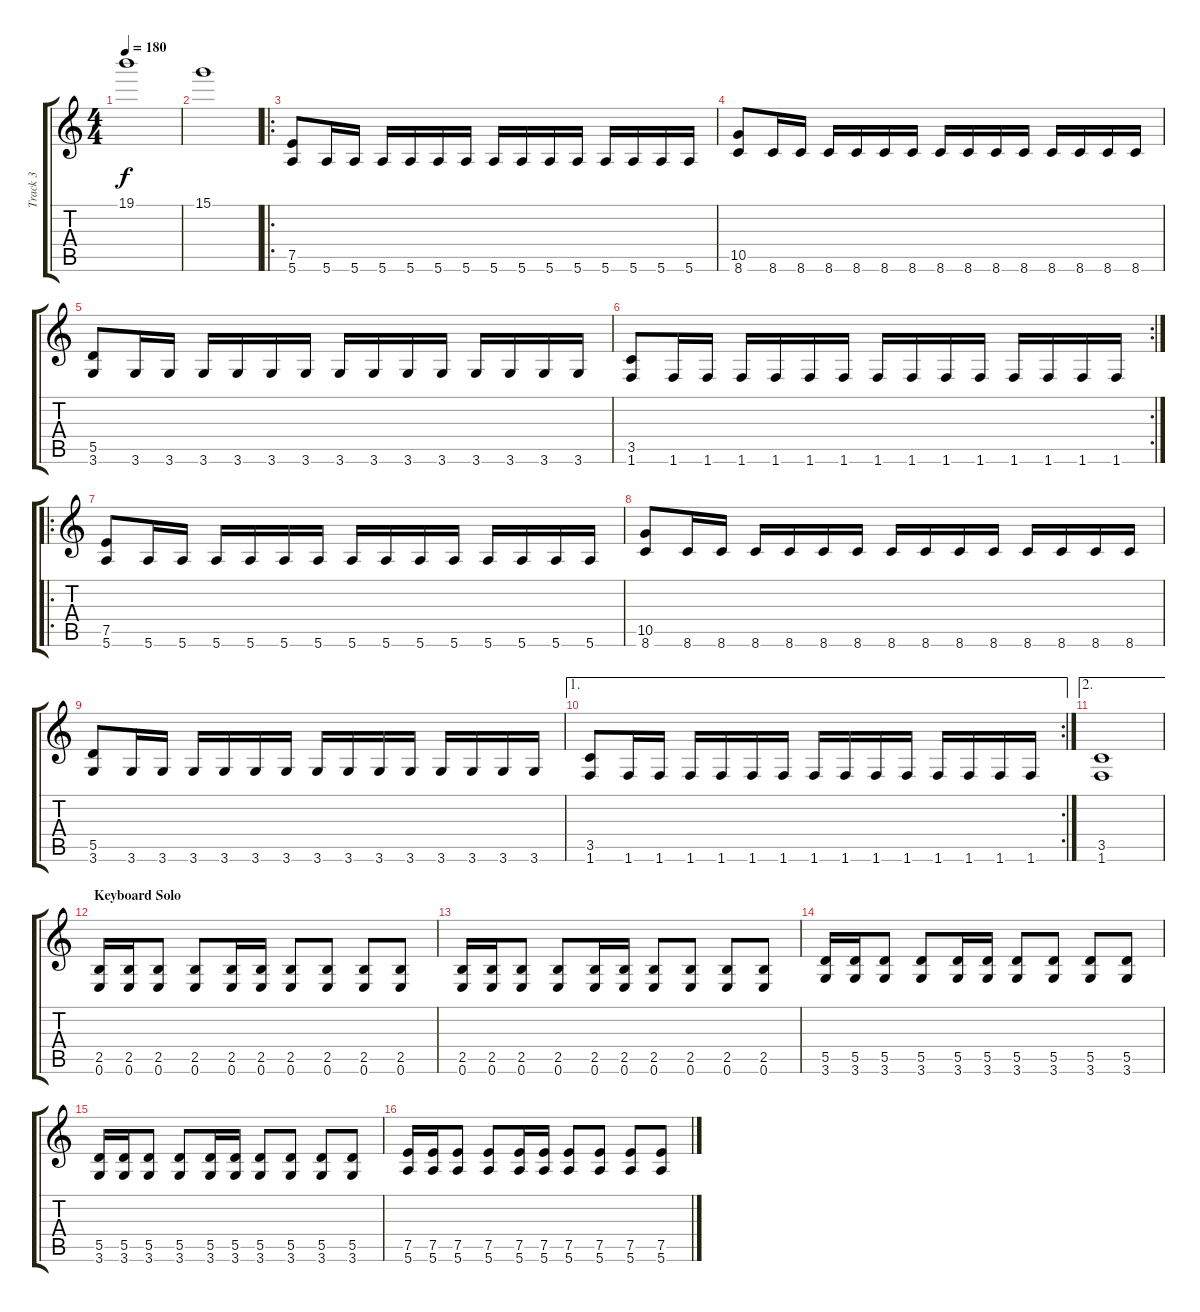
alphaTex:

\track ("Track 3" "Track 3") {instrument overdrivenguitar}
\staff {score tabs}
\tuning (E4 B3 G3 D3 A2 E2) {hide}
\ts (4 4)
\tempo 180
\clef g2
\ks c
19.1.1{dy f} |
15.1.1 |
\ro
(7.5 5.6).8{balance 16 instrument overdrivenguitar} 5.6.16 5.6.16 5.6.16 5.6.16 5.6.16 5.6.16 5.6.16 5.6.16 5.6.16 5.6.16 5.6.16 5.6.16 5.6.16 5.6.16 |
(10.5 8.6).8 8.6.16 8.6.16 8.6.16 8.6.16 8.6.16 8.6.16 8.6.16 8.6.16 8.6.16 8.6.16 8.6.16 8.6.16 8.6.16 8.6.16 |
(5.5 3.6).8 3.6.16 3.6.16 3.6.16 3.6.16 3.6.16 3.6.16 3.6.16 3.6.16 3.6.16 3.6.16 3.6.16 3.6.16 3.6.16 3.6.16 |
\rc 2
(3.5 1.6).8 1.6.16 1.6.16 1.6.16 1.6.16 1.6.16 1.6.16 1.6.16 1.6.16 1.6.16 1.6.16 1.6.16 1.6.16 1.6.16 1.6.16 |
\ro
(7.5 5.6).8 5.6.16 5.6.16 5.6.16 5.6.16 5.6.16 5.6.16 5.6.16 5.6.16 5.6.16 5.6.16 5.6.16 5.6.16 5.6.16 5.6.16 |
(10.5 8.6).8 8.6.16 8.6.16 8.6.16 8.6.16 8.6.16 8.6.16 8.6.16 8.6.16 8.6.16 8.6.16 8.6.16 8.6.16 8.6.16 8.6.16 |
(5.5 3.6).8 3.6.16 3.6.16 3.6.16 3.6.16 3.6.16 3.6.16 3.6.16 3.6.16 3.6.16 3.6.16 3.6.16 3.6.16 3.6.16 3.6.16 |
\ae 1
\rc 2
(3.5 1.6).8 1.6.16 1.6.16 1.6.16 1.6.16 1.6.16 1.6.16 1.6.16 1.6.16 1.6.16 1.6.16 1.6.16 1.6.16 1.6.16 1.6.16 |
\ae 2
(3.5 1.6).1 |
\section ("" "Keyboard Solo")
(2.5 0.6).16 (2.5 0.6).16 (2.5 0.6).8 (2.5 0.6).8 (2.5 0.6).16 (2.5 0.6).16 (2.5 0.6).8 (2.5 0.6).8 (2.5 0.6).8 (2.5 0.6).8 |
(2.5 0.6).16 (2.5 0.6).16 (2.5 0.6).8 (2.5 0.6).8 (2.5 0.6).16 (2.5 0.6).16 (2.5 0.6).8 (2.5 0.6).8 (2.5 0.6).8 (2.5 0.6).8 |
(5.5 3.6).16 (5.5 3.6).16 (5.5 3.6).8 (5.5 3.6).8 (5.5 3.6).16 (5.5 3.6).16 (5.5 3.6).8 (5.5 3.6).8 (5.5 3.6).8 (5.5 3.6).8 |
(5.5 3.6).16 (5.5 3.6).16 (5.5 3.6).8 (5.5 3.6).8 (5.5 3.6).16 (5.5 3.6).16 (5.5 3.6).8 (5.5 3.6).8 (5.5 3.6).8 (5.5 3.6).8 |
(7.5 5.6).16 (7.5 5.6).16 (7.5 5.6).8 (7.5 5.6).8 (7.5 5.6).16 (7.5 5.6).16 (7.5 5.6).8 (7.5 5.6).8 (7.5 5.6).8 (7.5 5.6).8
